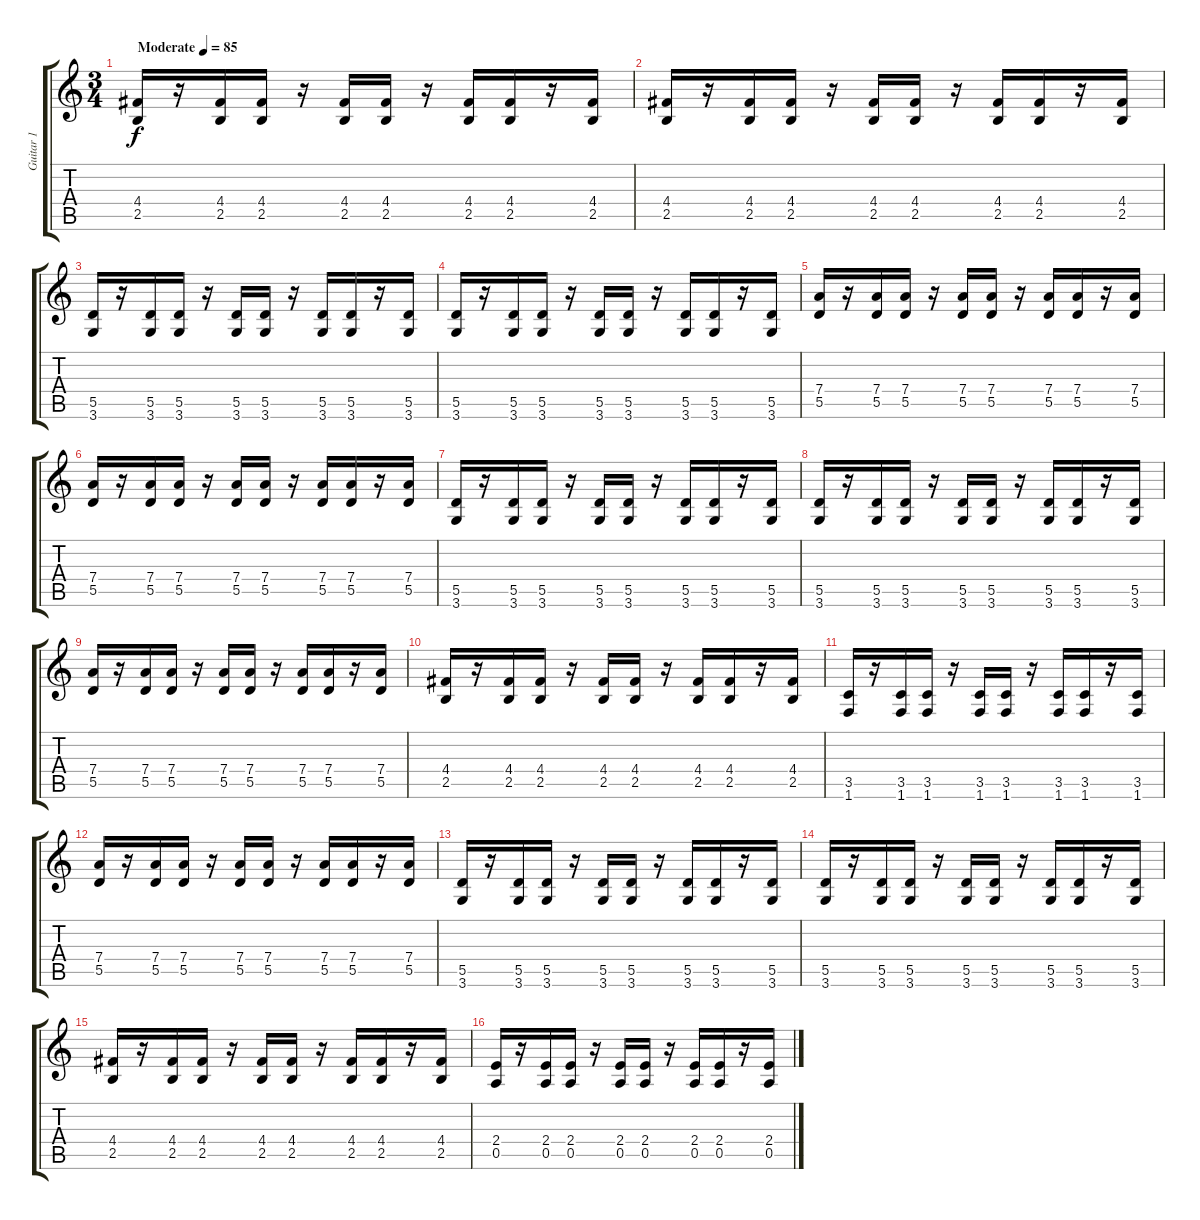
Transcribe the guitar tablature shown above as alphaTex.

\track ("Guitar 1" "Guitar 1") {instrument electricguitarmuted}
\staff {score tabs}
\tuning (E4 B3 G3 D3 A2 E2) {hide}
\ts (3 4)
\tempo (85 "Moderate")
\clef g2
\ks c
(4.4 2.5).16{dy f instrument electricguitarmuted} r.16 (4.4 2.5).16 (4.4 2.5).16 r.16 (4.4 2.5).16 (4.4 2.5).16 r.16 (4.4 2.5).16 (4.4 2.5).16 r.16 (4.4 2.5).16 |
(4.4 2.5).16 r.16 (4.4 2.5).16 (4.4 2.5).16 r.16 (4.4 2.5).16 (4.4 2.5).16 r.16 (4.4 2.5).16 (4.4 2.5).16 r.16 (4.4 2.5).16 |
(5.5 3.6).16 r.16 (5.5 3.6).16 (5.5 3.6).16 r.16 (5.5 3.6).16 (5.5 3.6).16 r.16 (5.5 3.6).16 (5.5 3.6).16 r.16 (5.5 3.6).16 |
(5.5 3.6).16 r.16 (5.5 3.6).16 (5.5 3.6).16 r.16 (5.5 3.6).16 (5.5 3.6).16 r.16 (5.5 3.6).16 (5.5 3.6).16 r.16 (5.5 3.6).16 |
(7.4 5.5).16 r.16 (7.4 5.5).16 (7.4 5.5).16 r.16 (7.4 5.5).16 (7.4 5.5).16 r.16 (7.4 5.5).16 (7.4 5.5).16 r.16 (7.4 5.5).16 |
(7.4 5.5).16 r.16 (7.4 5.5).16 (7.4 5.5).16 r.16 (7.4 5.5).16 (7.4 5.5).16 r.16 (7.4 5.5).16 (7.4 5.5).16 r.16 (7.4 5.5).16 |
(5.5 3.6).16 r.16 (5.5 3.6).16 (5.5 3.6).16 r.16 (5.5 3.6).16 (5.5 3.6).16 r.16 (5.5 3.6).16 (5.5 3.6).16 r.16 (5.5 3.6).16 |
(5.5 3.6).16 r.16 (5.5 3.6).16 (5.5 3.6).16 r.16 (5.5 3.6).16 (5.5 3.6).16 r.16 (5.5 3.6).16 (5.5 3.6).16 r.16 (5.5 3.6).16 |
(7.4 5.5).16 r.16 (7.4 5.5).16 (7.4 5.5).16 r.16 (7.4 5.5).16 (7.4 5.5).16 r.16 (7.4 5.5).16 (7.4 5.5).16 r.16 (7.4 5.5).16 |
(4.4 2.5).16 r.16 (4.4 2.5).16 (4.4 2.5).16 r.16 (4.4 2.5).16 (4.4 2.5).16 r.16 (4.4 2.5).16 (4.4 2.5).16 r.16 (4.4 2.5).16 |
(3.5 1.6).16 r.16 (3.5 1.6).16 (3.5 1.6).16 r.16 (3.5 1.6).16 (3.5 1.6).16 r.16 (3.5 1.6).16 (3.5 1.6).16 r.16 (3.5 1.6).16 |
(7.4 5.5).16 r.16 (7.4 5.5).16 (7.4 5.5).16 r.16 (7.4 5.5).16 (7.4 5.5).16 r.16 (7.4 5.5).16 (7.4 5.5).16 r.16 (7.4 5.5).16 |
(5.5 3.6).16 r.16 (5.5 3.6).16 (5.5 3.6).16 r.16 (5.5 3.6).16 (5.5 3.6).16 r.16 (5.5 3.6).16 (5.5 3.6).16 r.16 (5.5 3.6).16 |
(5.5 3.6).16 r.16 (5.5 3.6).16 (5.5 3.6).16 r.16 (5.5 3.6).16 (5.5 3.6).16 r.16 (5.5 3.6).16 (5.5 3.6).16 r.16 (5.5 3.6).16 |
(4.4 2.5).16 r.16 (4.4 2.5).16 (4.4 2.5).16 r.16 (4.4 2.5).16 (4.4 2.5).16 r.16 (4.4 2.5).16 (4.4 2.5).16 r.16 (4.4 2.5).16 |
(2.4 0.5).16 r.16 (2.4 0.5).16 (2.4 0.5).16 r.16 (2.4 0.5).16 (2.4 0.5).16 r.16 (2.4 0.5).16 (2.4 0.5).16 r.16 (2.4 0.5).16
